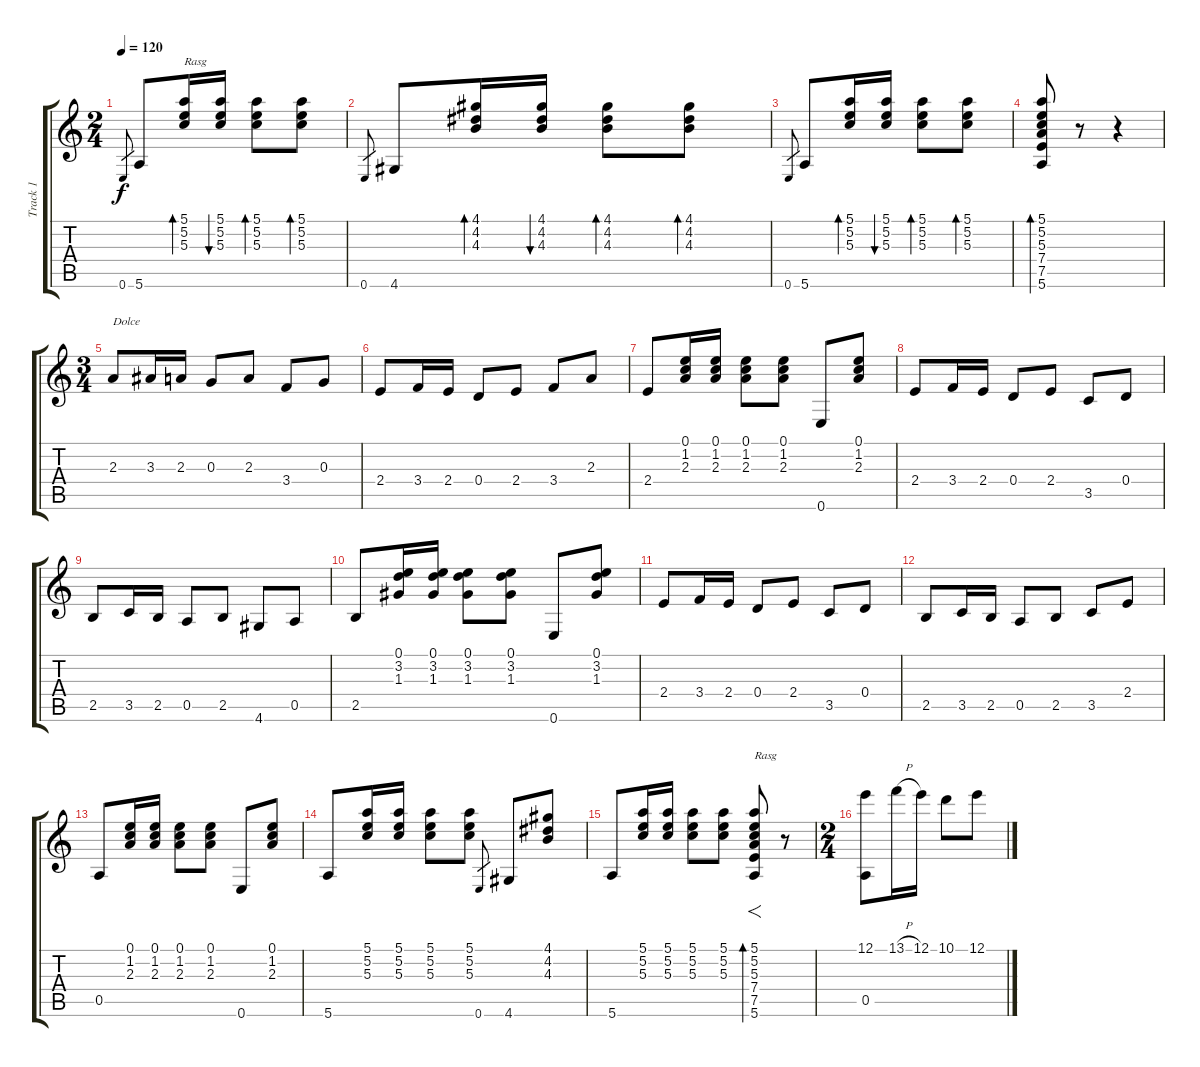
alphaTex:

\track ("Track 1" "Track 1") {instrument acousticguitarnylon}
\staff {score tabs}
\tuning (E4 B3 G3 D3 A2 E2) {hide}
\ts (2 4)
\tempo 120
\clef g2
\ks c
0.6.8{gr dy f} 5.6.8 (5.1 5.2 5.3).16{bd 120 txt "Rasg"} (5.1 5.2 5.3).16{bu 120} (5.1 5.2 5.3).8{bd 240} (5.1 5.2 5.3).8{bd 240} |
0.6.8{gr} 4.6.8 (4.1 4.2 4.3).16{bd 120} (4.1 4.2 4.3).16{bu 120} (4.1 4.2 4.3).8{bd 240} (4.1 4.2 4.3).8{bd 240} |
0.6.8{gr} 5.6.8 (5.1 5.2 5.3).16{bd 120} (5.1 5.2 5.3).16{bu 120} (5.1 5.2 5.3).8{bd 240} (5.1 5.2 5.3).8{bd 240} |
(5.1 5.2 5.3 7.4 7.5 5.6).8{bd 240} r.8 r.4 |
\ts (3 4)
2.3.8{txt "Dolce"} 3.3.16 2.3.16 0.3.8 2.3.8 3.4.8 0.3.8 |
2.4.8 3.4.16 2.4.16 0.4.8 2.4.8 3.4.8 2.3.8 |
2.4.8 (0.1 1.2 2.3).16 (0.1 1.2 2.3).16 (0.1 1.2 2.3).8 (0.1 1.2 2.3).8 0.6.8 (0.1 1.2 2.3).8 |
2.4.8 3.4.16 2.4.16 0.4.8 2.4.8 3.5.8 0.4.8 |
2.5.8 3.5.16 2.5.16 0.5.8 2.5.8 4.6.8 0.5.8 |
2.5.8 (0.1 3.2 1.3).16 (0.1 3.2 1.3).16 (0.1 3.2 1.3).8 (0.1 3.2 1.3).8 0.6.8 (0.1 3.2 1.3).8 |
2.4.8 3.4.16 2.4.16 0.4.8 2.4.8 3.5.8 0.4.8 |
2.5.8 3.5.16 2.5.16 0.5.8 2.5.8 3.5.8 2.4.8 |
0.5.8 (0.1 1.2 2.3).16 (0.1 1.2 2.3).16 (0.1 1.2 2.3).8 (0.1 1.2 2.3).8 0.6.8 (0.1 1.2 2.3).8 |
5.6.8 (5.1 5.2 5.3).16 (5.1 5.2 5.3).16 (5.1 5.2 5.3).8 (5.1 5.2 5.3).8 0.6.8{gr} 4.6.8 (4.1 4.2 4.3).8 |
5.6.8 (5.1 5.2 5.3).16 (5.1 5.2 5.3).16 (5.1 5.2 5.3).8 (5.1 5.2 5.3).8 (5.1 5.2 5.3 7.4 7.5 5.6).8{f bd 240 txt "Rasg"} r.8 |
\ts (2 4)
(12.1 0.5).8 13.1{h}.16 12.1.16 10.1.8 12.1.8
